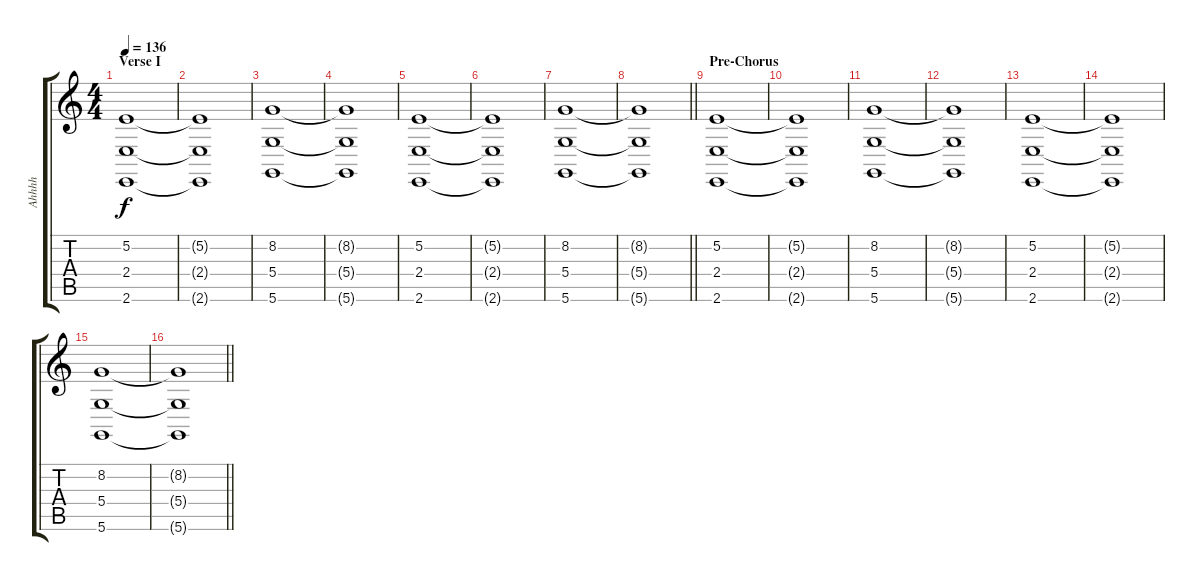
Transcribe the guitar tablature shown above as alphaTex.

\track ("Ahhhh" "Ahhhh") {instrument choiraahs}
\staff {score tabs}
\tuning (E4 B3 G3 D3 A2 D2) {hide}
\ts (4 4)
\section ("" "Verse I")
\tempo 136
\clef g2
\ks c
(5.2 2.4 2.6).1{dy f} |
(5.2{t} 2.4{t} 2.6{t}).1 |
(8.2 5.4 5.6).1 |
(8.2{t} 5.4{t} 5.6{t}).1 |
(5.2 2.4 2.6).1 |
(5.2{t} 2.4{t} 2.6{t}).1 |
(8.2 5.4 5.6).1 |
\barLineRight lightlight
(8.2{t} 5.4{t} 5.6{t}).1 |
\section ("" "Pre-Chorus")
(5.2 2.4 2.6).1 |
(5.2{t} 2.4{t} 2.6{t}).1 |
(8.2 5.4 5.6).1 |
(8.2{t} 5.4{t} 5.6{t}).1 |
(5.2 2.4 2.6).1 |
(5.2{t} 2.4{t} 2.6{t}).1 |
(8.2 5.4 5.6).1 |
\barLineRight lightlight
(8.2{t} 5.4{t} 5.6{t}).1
